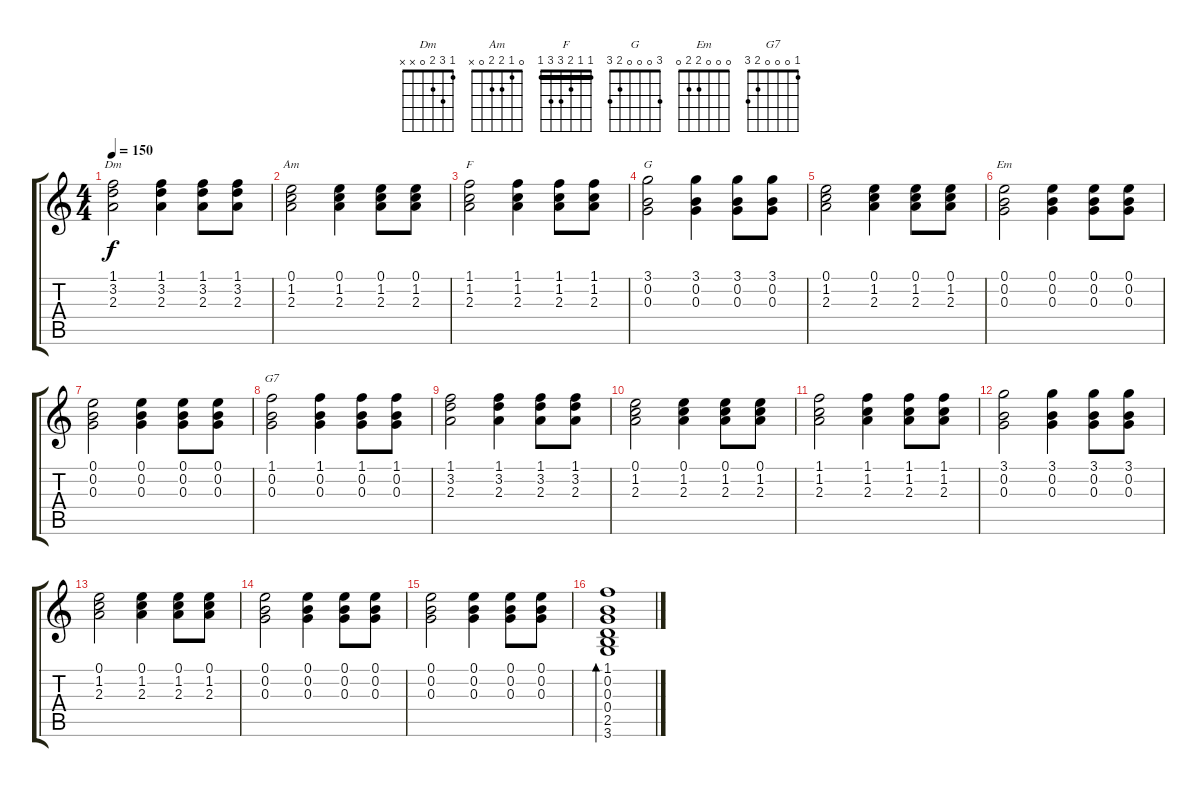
\track "" {instrument distortionguitar}
\staff {score tabs}
\tuning (E4 B3 G3 D3 A2 E2) {hide}
\chord ("Dm" 1 3 2 0 x x)
\chord ("Am" 0 1 2 2 0 x)
\chord ("F" 1 1 2 3 3 1) {barre 1}
\chord ("G" 3 0 0 0 2 3)
\chord ("Em" 0 0 0 2 2 0)
\chord ("G7" 1 0 0 0 2 3)
\ts (4 4)
\tempo 150
\clef g2
\ks c
(1.1 3.2 2.3).2{ch "Dm" dy f instrument distortionguitar} (1.1 3.2 2.3).4 (1.1 3.2 2.3).8 (1.1 3.2 2.3).8 |
(0.1 1.2 2.3).2{ch "Am"} (0.1 1.2 2.3).4 (0.1 1.2 2.3).8 (0.1 1.2 2.3).8 |
(1.1 1.2 2.3).2{ch "F"} (1.1 1.2 2.3).4 (1.1 1.2 2.3).8 (1.1 1.2 2.3).8 |
(3.1 0.2 0.3).2{ch "G"} (3.1 0.2 0.3).4 (3.1 0.2 0.3).8 (3.1 0.2 0.3).8 |
(0.1 1.2 2.3).2 (0.1 1.2 2.3).4 (0.1 1.2 2.3).8 (0.1 1.2 2.3).8 |
(0.1 0.2 0.3).2{ch "Em"} (0.1 0.2 0.3).4 (0.1 0.2 0.3).8 (0.1 0.2 0.3).8 |
(0.1 0.2 0.3).2 (0.1 0.2 0.3).4 (0.1 0.2 0.3).8 (0.1 0.2 0.3).8 |
(1.1 0.2 0.3).2{ch "G7"} (1.1 0.2 0.3).4 (1.1 0.2 0.3).8 (1.1 0.2 0.3).8 |
(1.1 3.2 2.3).2 (1.1 3.2 2.3).4 (1.1 3.2 2.3).8 (1.1 3.2 2.3).8 |
(0.1 1.2 2.3).2 (0.1 1.2 2.3).4 (0.1 1.2 2.3).8 (0.1 1.2 2.3).8 |
(1.1 1.2 2.3).2 (1.1 1.2 2.3).4 (1.1 1.2 2.3).8 (1.1 1.2 2.3).8 |
(3.1 0.2 0.3).2 (3.1 0.2 0.3).4 (3.1 0.2 0.3).8 (3.1 0.2 0.3).8 |
(0.1 1.2 2.3).2 (0.1 1.2 2.3).4 (0.1 1.2 2.3).8 (0.1 1.2 2.3).8 |
(0.1 0.2 0.3).2 (0.1 0.2 0.3).4 (0.1 0.2 0.3).8 (0.1 0.2 0.3).8 |
(0.1 0.2 0.3).2 (0.1 0.2 0.3).4 (0.1 0.2 0.3).8 (0.1 0.2 0.3).8 |
(1.1 0.2 0.3 0.4 2.5 3.6).1{bd 480}
